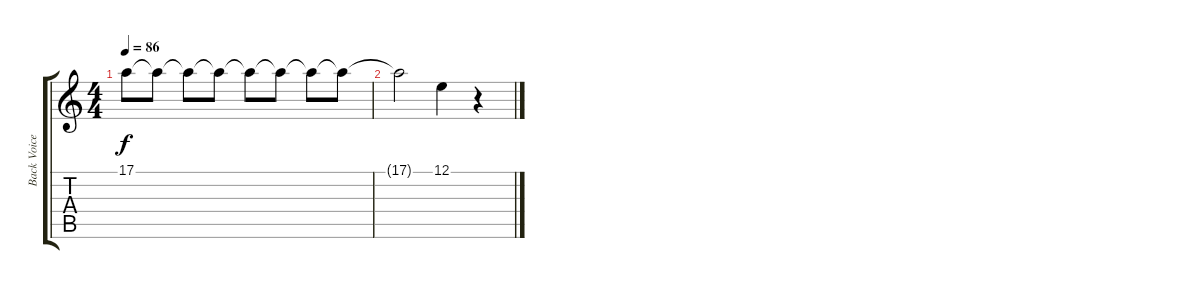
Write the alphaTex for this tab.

\track ("Back Voice - John's Mother" "Back Voice") {instrument choiraahs}
\staff {score tabs}
\tuning (E4 B3 G3 D3 A2 E2) {hide}
\ts (4 4)
\tempo 86
\clef g2
\ks c
17.1.8{dy f} 17.1{t}.8 17.1{t}.8 17.1{t}.8 17.1{t}.8 17.1{t}.8 17.1{t}.8 17.1{t}.8 |
17.1{t}.2 12.1.4 r.4
